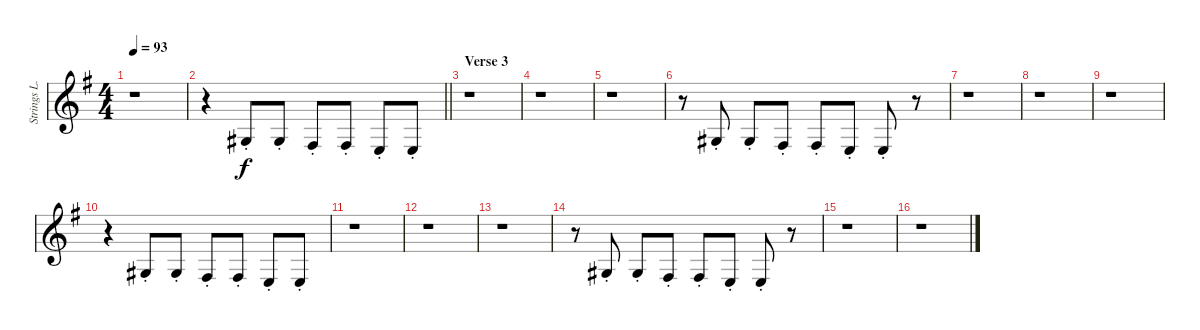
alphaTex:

\track ("Strings L.H. - Arjen Lucassen" "Strings L.") {instrument stringensemble1}
\staff {score}
\tuning (E5 B4 G4 D4 A3 E3) {hide}
\ts (4 4)
\tempo 93
\clef g2
\ks eminor
r.1{dy f} |
\barLineRight lightlight
r.4 4.6{st}.8 4.6{st}.8 2.6{st}.8 2.6{st}.8 0.6{st}.8 0.6{st}.8 |
\section ("" "Verse 3")
r.1 |
r.1 |
r.1 |
r.8 4.6{st}.8 4.6{st}.8 2.6{st}.8 2.6{st}.8 0.6{st}.8 0.6{st}.8 r.8 |
r.1 |
r.1 |
r.1 |
r.4 4.6{st}.8 4.6{st}.8 2.6{st}.8 2.6{st}.8 0.6{st}.8 0.6{st}.8 |
r.1 |
r.1 |
r.1 |
r.8 4.6{st}.8 4.6{st}.8 2.6{st}.8 2.6{st}.8 0.6{st}.8 0.6{st}.8 r.8 |
r.1 |
r.1
